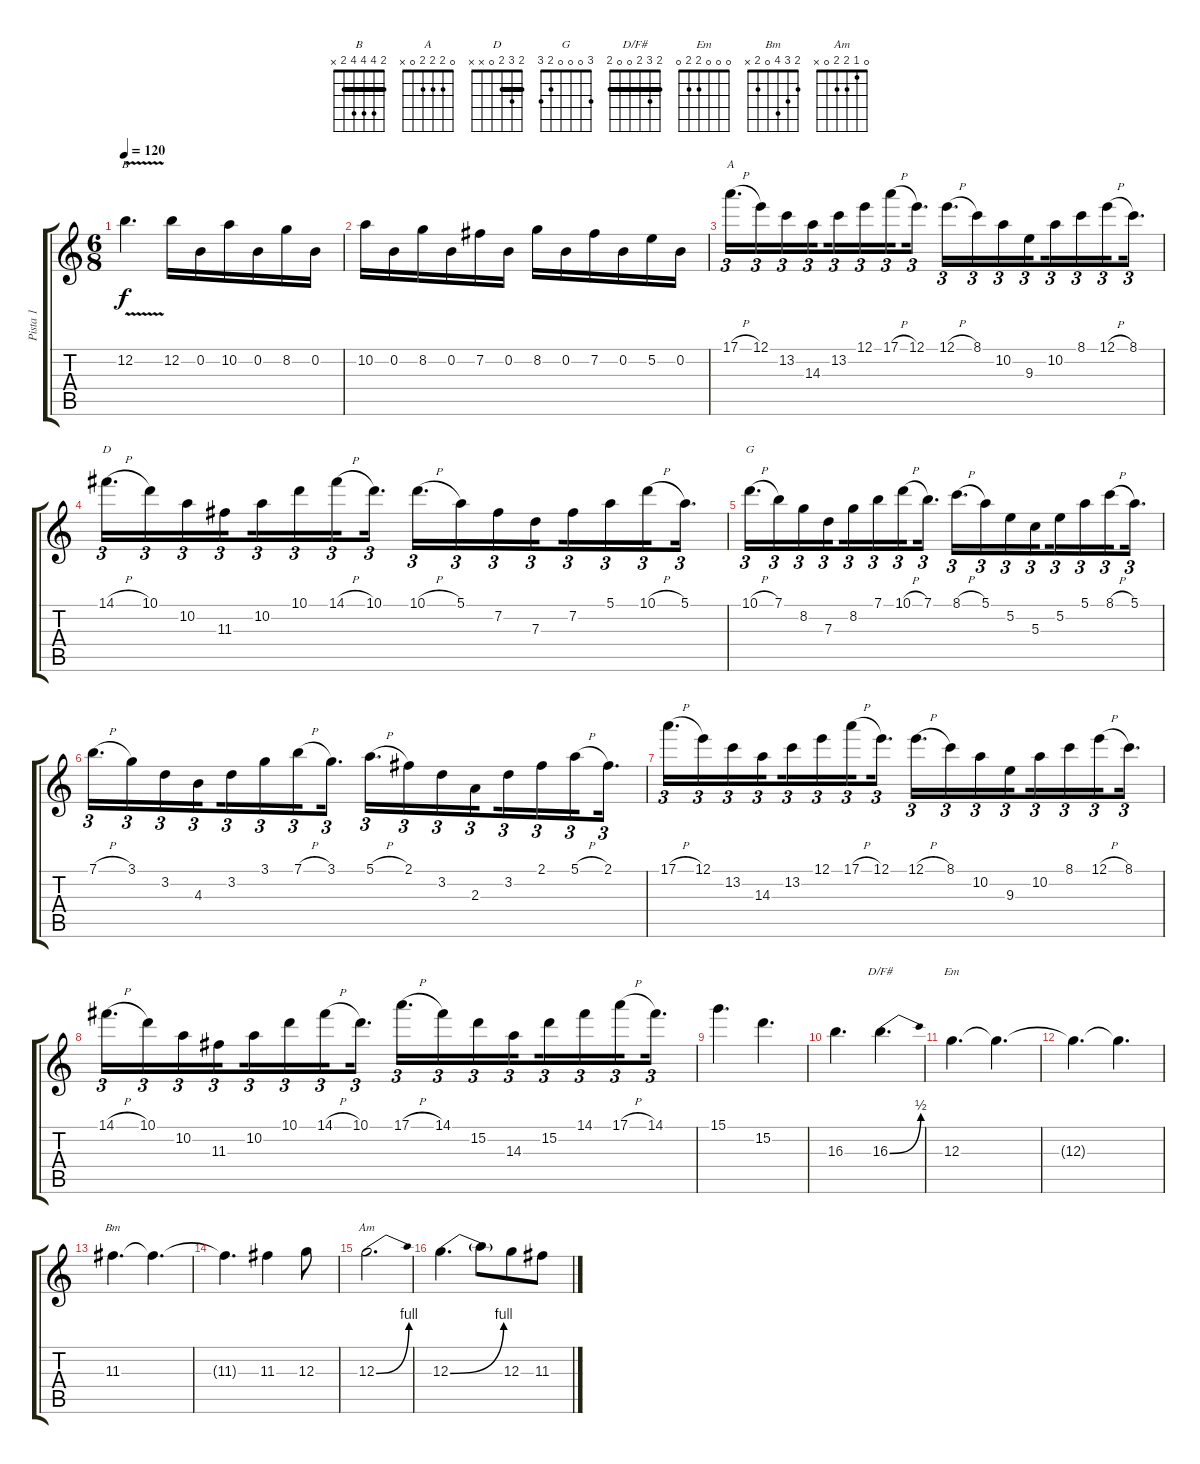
\track ("Pista 1" "Pista 1") {instrument acousticguitarnylon}
\staff {score tabs}
\tuning (E4 B3 G3 D3 A2 E2) {hide}
\chord ("B" 2 4 4 4 2 x) {barre 2}
\chord ("A" 0 2 2 2 0 x)
\chord ("D" 2 3 2 0 x x) {barre 2}
\chord ("G" 3 0 0 0 2 3)
\chord ("D/F#" 2 3 2 0 0 2) {barre 2}
\chord ("Em" 0 0 0 2 2 0)
\chord ("Bm" 2 3 4 0 2 x)
\chord ("Am" 0 1 2 2 0 x)
\ts (6 8)
\tempo 120
\clef g2
\ks c
12.2{v}.4{d ch "B" dy f} 12.2.16 0.2.16 10.2.16 0.2.16 8.2.16 0.2.16 |
10.2.16 0.2.16 8.2.16 0.2.16 7.2.16 0.2.16 8.2.16 0.2.16 7.2.16 0.2.16 5.2.16 0.2.16 |
17.1{h}.16{d tu (3 2) ch "A"} 12.1.16{tu (3 2)} 13.2.16{tu (3 2)} 14.3.16{tu (3 2) beam splitsecondary} 13.2.16{tu (3 2)} 12.1.16{tu (3 2)} 17.1{h}.16{tu (3 2) beam splitsecondary} 12.1.16{d tu (3 2)} 12.1{h}.16{d tu (3 2)} 8.1.16{tu (3 2)} 10.2.16{tu (3 2)} 9.3.16{tu (3 2) beam splitsecondary} 10.2.16{tu (3 2)} 8.1.16{tu (3 2)} 12.1{h}.16{tu (3 2) beam splitsecondary} 8.1.16{d tu (3 2)} |
14.1{h}.16{d tu (3 2) ch "D"} 10.1.16{tu (3 2)} 10.2.16{tu (3 2)} 11.3.16{tu (3 2) beam splitsecondary} 10.2.16{tu (3 2)} 10.1.16{tu (3 2)} 14.1{h}.16{tu (3 2) beam splitsecondary} 10.1.16{d tu (3 2)} 10.1{h}.16{d tu (3 2)} 5.1.16{tu (3 2)} 7.2.16{tu (3 2)} 7.3.16{tu (3 2) beam splitsecondary} 7.2.16{tu (3 2)} 5.1.16{tu (3 2)} 10.1{h}.16{tu (3 2) beam splitsecondary} 5.1.16{d tu (3 2)} |
10.1{h}.16{d tu (3 2) ch "G"} 7.1.16{tu (3 2)} 8.2.16{tu (3 2)} 7.3.16{tu (3 2) beam splitsecondary} 8.2.16{tu (3 2)} 7.1.16{tu (3 2)} 10.1{h}.16{tu (3 2) beam splitsecondary} 7.1.16{d tu (3 2)} 8.1{h}.16{d tu (3 2)} 5.1.16{tu (3 2)} 5.2.16{tu (3 2)} 5.3.16{tu (3 2) beam splitsecondary} 5.2.16{tu (3 2)} 5.1.16{tu (3 2)} 8.1{h}.16{tu (3 2) beam splitsecondary} 5.1.16{d tu (3 2)} |
7.1{h}.16{d tu (3 2)} 3.1.16{tu (3 2)} 3.2.16{tu (3 2)} 4.3.16{tu (3 2) beam splitsecondary} 3.2.16{tu (3 2)} 3.1.16{tu (3 2)} 7.1{h}.16{tu (3 2) beam splitsecondary} 3.1.16{d tu (3 2)} 5.1{h}.16{d tu (3 2)} 2.1.16{tu (3 2)} 3.2.16{tu (3 2)} 2.3.16{tu (3 2) beam splitsecondary} 3.2.16{tu (3 2)} 2.1.16{tu (3 2)} 5.1{h}.16{tu (3 2) beam splitsecondary} 2.1.16{d tu (3 2)} |
17.1{h}.16{d tu (3 2)} 12.1.16{tu (3 2)} 13.2.16{tu (3 2)} 14.3.16{tu (3 2) beam splitsecondary} 13.2.16{tu (3 2)} 12.1.16{tu (3 2)} 17.1{h}.16{tu (3 2) beam splitsecondary} 12.1.16{d tu (3 2)} 12.1{h}.16{d tu (3 2)} 8.1.16{tu (3 2)} 10.2.16{tu (3 2)} 9.3.16{tu (3 2) beam splitsecondary} 10.2.16{tu (3 2)} 8.1.16{tu (3 2)} 12.1{h}.16{tu (3 2) beam splitsecondary} 8.1.16{d tu (3 2)} |
14.1{h}.16{d tu (3 2)} 10.1.16{tu (3 2)} 10.2.16{tu (3 2)} 11.3.16{tu (3 2) beam splitsecondary} 10.2.16{tu (3 2)} 10.1.16{tu (3 2)} 14.1{h}.16{tu (3 2) beam splitsecondary} 10.1.16{d tu (3 2)} 17.1{h}.16{d tu (3 2)} 14.1.16{tu (3 2)} 15.2.16{tu (3 2)} 14.3.16{tu (3 2) beam splitsecondary} 15.2.16{tu (3 2)} 14.1.16{tu (3 2)} 17.1{h}.16{tu (3 2) beam splitsecondary} 14.1.16{d tu (3 2)} |
15.1.4{d} 15.2.4{d} |
16.3.4{d} 16.3{be (bend 0 0 60 2)}.4{d ch "D/F#"} |
12.3.4{d ch "Em"} 12.3{t}.4{d} |
12.3{t}.4{d} 12.3{t}.4{d} |
11.3.4{d ch "Bm"} 11.3{t}.4{d} |
11.3{t}.4{d} 11.3.4 12.3.8 |
12.3{be (bend 0 0 60 4)}.2{d ch "Am"} |
12.3{be (bend 0 0 60 4)}.4{d} 12.3{t}.8 12.3.8 11.3.8
